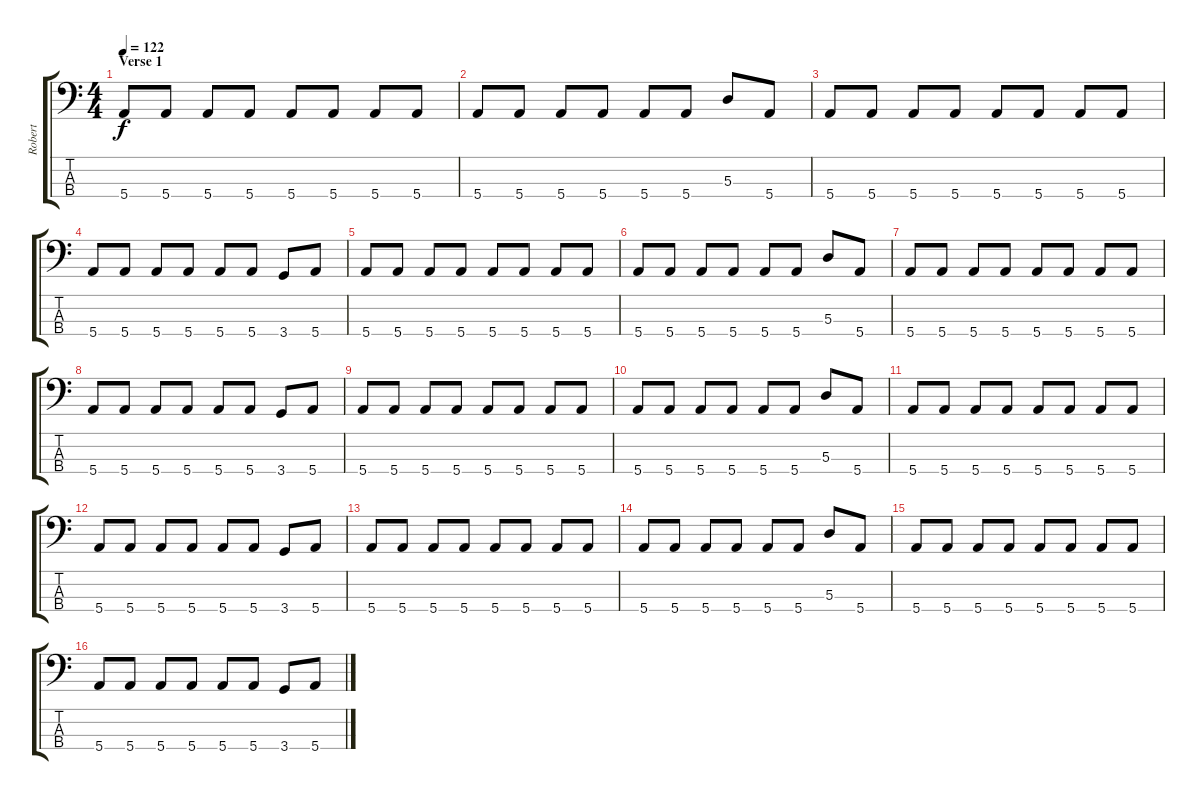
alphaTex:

\track ("Robert" "Robert") {instrument electricbassfinger}
\staff {score tabs}
\tuning (G2 D2 A1 E1) {hide}
\ts (4 4)
\section ("" "Verse 1")
\tempo 122
\clef f4
\ks c
5.4.8{dy f} 5.4.8 5.4.8 5.4.8 5.4.8 5.4.8 5.4.8 5.4.8 |
5.4.8 5.4.8 5.4.8 5.4.8 5.4.8 5.4.8 5.3.8 5.4.8 |
5.4.8 5.4.8 5.4.8 5.4.8 5.4.8 5.4.8 5.4.8 5.4.8 |
5.4.8 5.4.8 5.4.8 5.4.8 5.4.8 5.4.8 3.4.8 5.4.8 |
5.4.8 5.4.8 5.4.8 5.4.8 5.4.8 5.4.8 5.4.8 5.4.8 |
5.4.8 5.4.8 5.4.8 5.4.8 5.4.8 5.4.8 5.3.8 5.4.8 |
5.4.8 5.4.8 5.4.8 5.4.8 5.4.8 5.4.8 5.4.8 5.4.8 |
5.4.8 5.4.8 5.4.8 5.4.8 5.4.8 5.4.8 3.4.8 5.4.8 |
5.4.8 5.4.8 5.4.8 5.4.8 5.4.8 5.4.8 5.4.8 5.4.8 |
5.4.8 5.4.8 5.4.8 5.4.8 5.4.8 5.4.8 5.3.8 5.4.8 |
5.4.8 5.4.8 5.4.8 5.4.8 5.4.8 5.4.8 5.4.8 5.4.8 |
5.4.8 5.4.8 5.4.8 5.4.8 5.4.8 5.4.8 3.4.8 5.4.8 |
5.4.8 5.4.8 5.4.8 5.4.8 5.4.8 5.4.8 5.4.8 5.4.8 |
5.4.8 5.4.8 5.4.8 5.4.8 5.4.8 5.4.8 5.3.8 5.4.8 |
5.4.8 5.4.8 5.4.8 5.4.8 5.4.8 5.4.8 5.4.8 5.4.8 |
5.4.8 5.4.8 5.4.8 5.4.8 5.4.8 5.4.8 3.4.8 5.4.8
